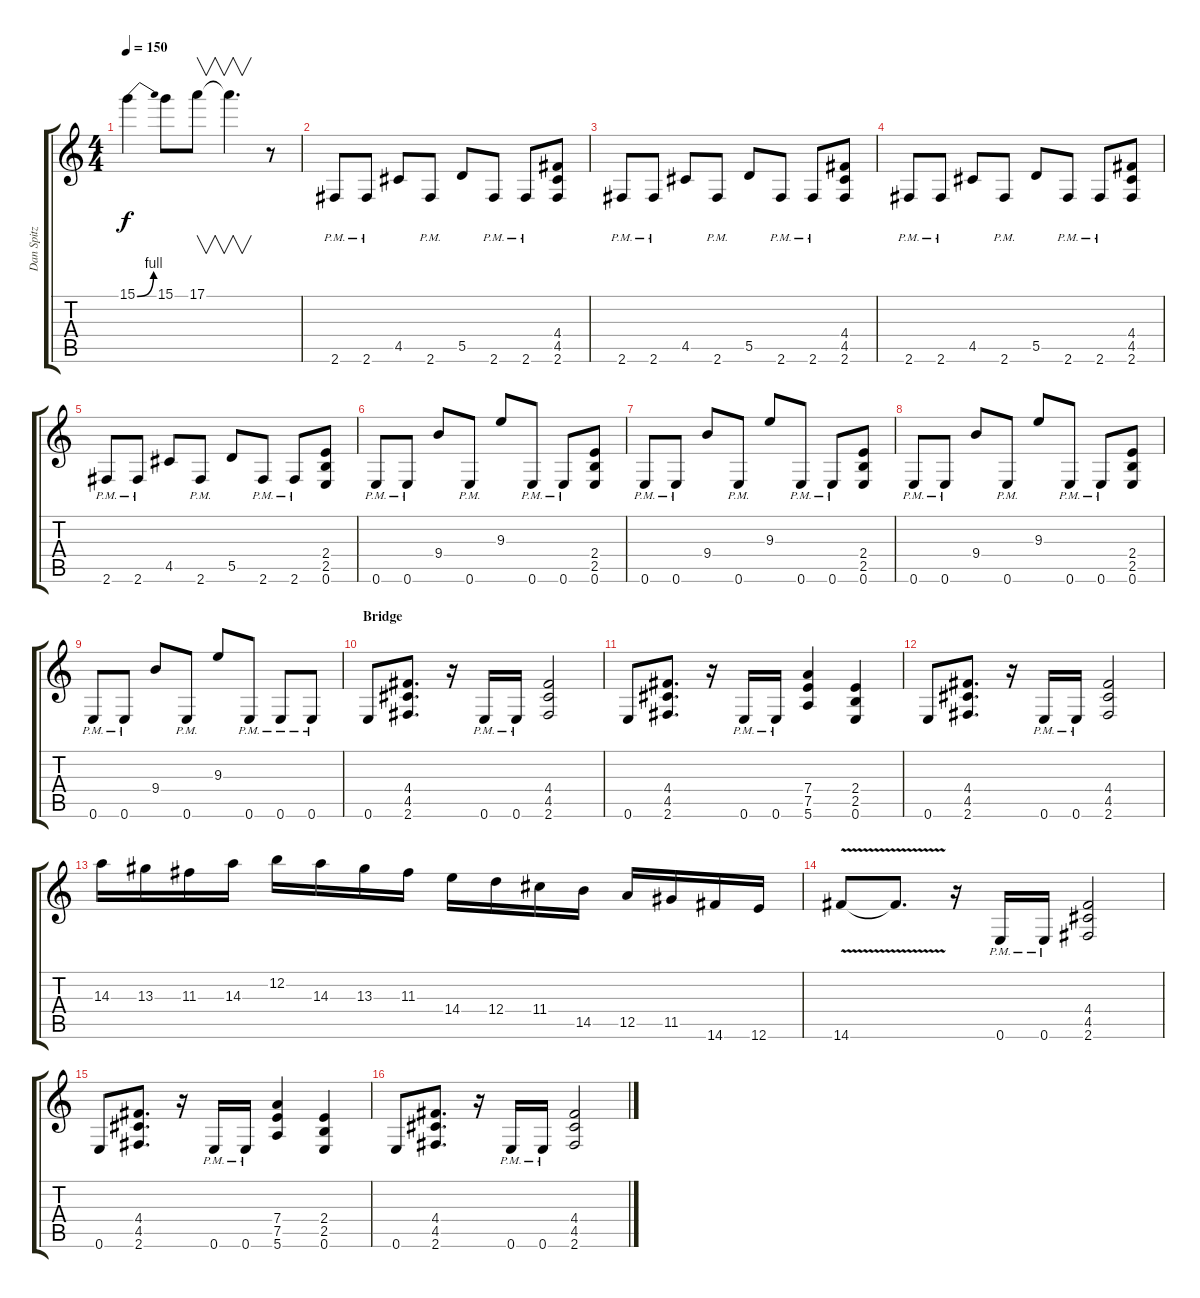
\track ("Dan Spitz" "Dan Spitz") {instrument distortionguitar}
\staff {score tabs}
\tuning (E4 B3 G3 D3 A2 E2) {hide}
\ts (4 4)
\tempo 150
\clef g2
\ks c
15.1{be (bend 0 0 60 4)}.4{dy f} 15.1.8 17.1.8{v} 17.1{t}.4{v d} r.8 |
2.6{pm}.8 2.6{pm}.8 4.5.8 2.6{pm}.8 5.5.8 2.6{pm}.8 2.6{pm}.8 (4.4 4.5 2.6).8 |
2.6{pm}.8 2.6{pm}.8 4.5.8 2.6{pm}.8 5.5.8 2.6{pm}.8 2.6{pm}.8 (4.4 4.5 2.6).8 |
2.6{pm}.8 2.6{pm}.8 4.5.8 2.6{pm}.8 5.5.8 2.6{pm}.8 2.6{pm}.8 (4.4 4.5 2.6).8 |
2.6{pm}.8 2.6{pm}.8 4.5.8 2.6{pm}.8 5.5.8 2.6{pm}.8 2.6{pm}.8 (2.4 2.5 0.6).8 |
0.6{pm}.8 0.6{pm}.8 9.4.8 0.6{pm}.8 9.3.8 0.6{pm}.8 0.6{pm}.8 (2.4 2.5 0.6).8 |
0.6{pm}.8 0.6{pm}.8 9.4.8 0.6{pm}.8 9.3.8 0.6{pm}.8 0.6{pm}.8 (2.4 2.5 0.6).8 |
0.6{pm}.8 0.6{pm}.8 9.4.8 0.6{pm}.8 9.3.8 0.6{pm}.8 0.6{pm}.8 (2.4 2.5 0.6).8 |
0.6{pm}.8 0.6{pm}.8 9.4.8 0.6{pm}.8 9.3.8 0.6{pm}.8 0.6{pm}.8 0.6{pm}.8 |
\section ("" "Bridge")
0.6.8 (4.4 4.5 2.6).8{d} r.16 0.6{pm}.16 0.6{pm}.16 (4.4 4.5 2.6).2 |
0.6.8 (4.4 4.5 2.6).8{d} r.16 0.6{pm}.16 0.6{pm}.16 (7.4 7.5 5.6).4 (2.4 2.5 0.6).4 |
0.6.8 (4.4 4.5 2.6).8{d} r.16 0.6{pm}.16 0.6{pm}.16 (4.4 4.5 2.6).2 |
14.3.16 13.3.16 11.3.16 14.3.16 12.2.16 14.3.16 13.3.16 11.3.16 14.4.16 12.4.16 11.4.16 14.5.16 12.5.16 11.5.16 14.6.16 12.6.16 |
14.6{v}.8 14.6{v t}.8{d} r.16 0.6{pm}.16 0.6{pm}.16 (4.4 4.5 2.6).2 |
0.6.8 (4.4 4.5 2.6).8{d} r.16 0.6{pm}.16 0.6{pm}.16 (7.4 7.5 5.6).4 (2.4 2.5 0.6).4 |
0.6.8 (4.4 4.5 2.6).8{d} r.16 0.6{pm}.16 0.6{pm}.16 (4.4 4.5 2.6).2
